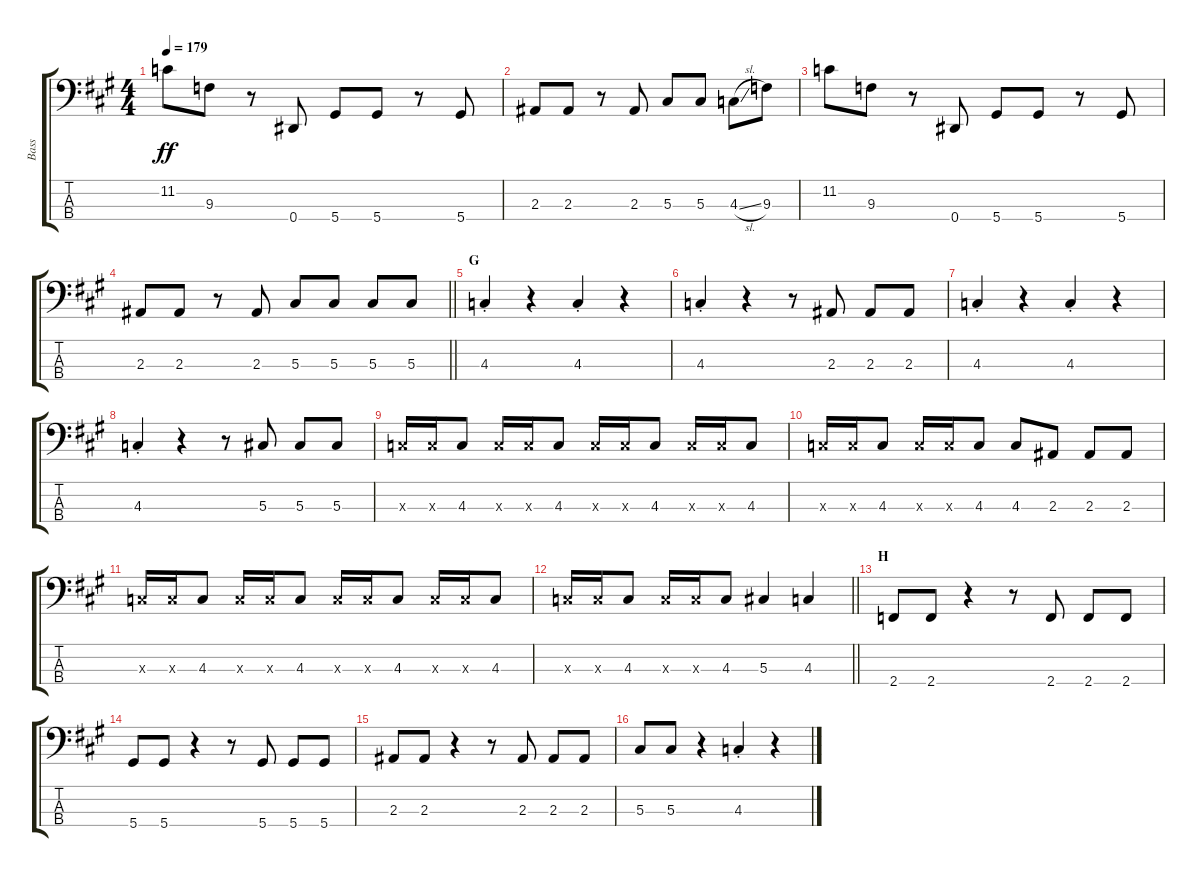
\track ("Bass" "Bass") {instrument electricbassfinger}
\staff {score tabs}
\tuning (Gb2 Db2 Ab1 Eb1) {hide}
\ts (4 4)
\tempo 179
\clef f4
\ks a
11.2.8{dy ff} 9.3.8 r.8 0.4.8 5.4.8 5.4.8 r.8 5.4.8 |
2.3.8 2.3.8 r.8 2.3.8 5.3.8 5.3.8 4.3{sl}.8 9.3.8 |
11.2.8 9.3.8 r.8 0.4.8 5.4.8 5.4.8 r.8 5.4.8 |
\barLineRight lightlight
2.3.8 2.3.8 r.8 2.3.8 5.3.8 5.3.8 5.3.8 5.3.8 |
\section ("" "G")
4.3{st}.4 r.4 4.3{st}.4 r.4 |
4.3{st}.4 r.4 r.8 2.3.8 2.3.8 2.3.8 |
4.3{st}.4 r.4 4.3{st}.4 r.4 |
4.3{st}.4 r.4 r.8 5.3.8 5.3.8 5.3.8 |
4.3{x}.16 4.3{x}.16 4.3.8 4.3{x}.16 4.3{x}.16 4.3.8 4.3{x}.16 4.3{x}.16 4.3.8 4.3{x}.16 4.3{x}.16 4.3.8 |
4.3{x}.16 4.3{x}.16 4.3.8 4.3{x}.16 4.3{x}.16 4.3.8 4.3.8 2.3.8 2.3.8 2.3.8 |
4.3{x}.16 4.3{x}.16 4.3.8 4.3{x}.16 4.3{x}.16 4.3.8 4.3{x}.16 4.3{x}.16 4.3.8 4.3{x}.16 4.3{x}.16 4.3.8 |
\barLineRight lightlight
4.3{x}.16 4.3{x}.16 4.3.8 4.3{x}.16 4.3{x}.16 4.3.8 5.3.4 4.3.4 |
\section ("" "H")
2.4.8 2.4.8 r.4 r.8 2.4.8 2.4.8 2.4.8 |
5.4.8 5.4.8 r.4 r.8 5.4.8 5.4.8 5.4.8 |
2.3.8 2.3.8 r.4 r.8 2.3.8 2.3.8 2.3.8 |
5.3.8 5.3.8 r.4 4.3{st}.4 r.4
